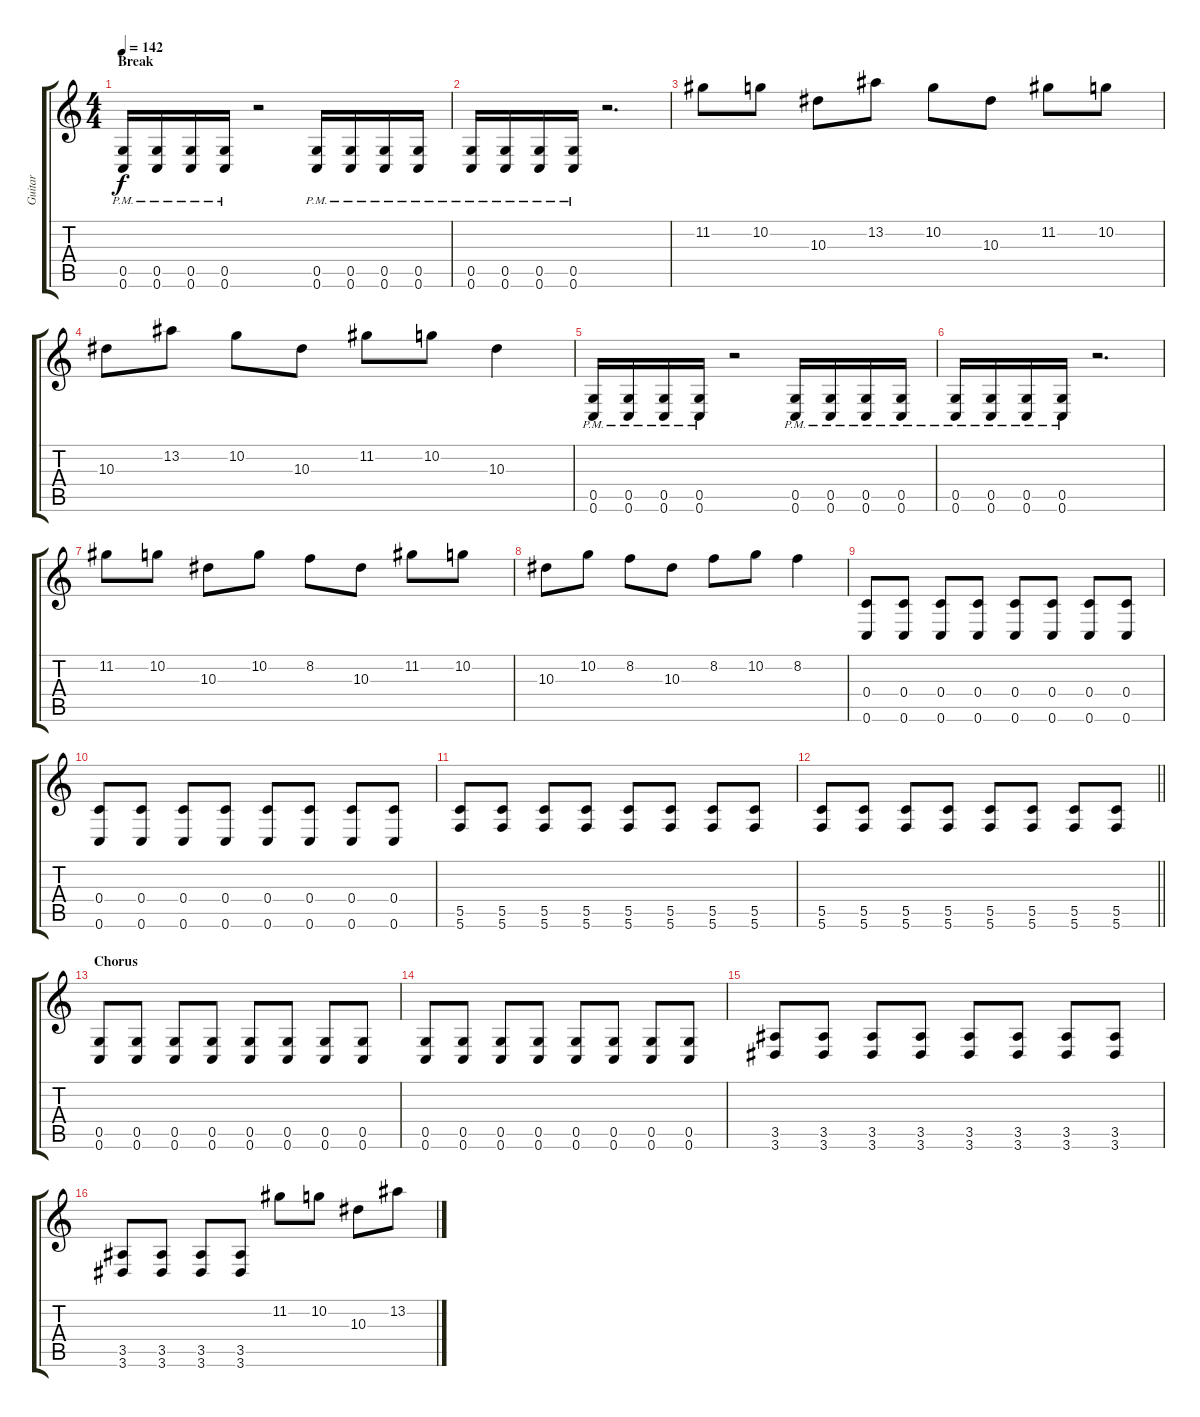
\track ("Guitar" "Guitar") {instrument distortionguitar}
\staff {score tabs}
\tuning (D4 A3 F3 C3 G2 C2) {hide}
\ts (4 4)
\section ("" "Break")
\tempo 142
\clef g2
\ks c
(0.5 0.6{pm}).16{dy f} (0.5 0.6{pm}).16 (0.5 0.6{pm}).16 (0.5 0.6{pm}).16 r.2 (0.5 0.6{pm}).16 (0.5 0.6{pm}).16 (0.5 0.6{pm}).16 (0.5 0.6{pm}).16 |
(0.5 0.6{pm}).16 (0.5 0.6{pm}).16 (0.5 0.6{pm}).16 (0.5 0.6{pm}).16 r.2{d} |
11.2.8 10.2.8 10.3.8 13.2.8 10.2.8 10.3.8 11.2.8 10.2.8 |
10.3.8 13.2.8 10.2.8 10.3.8 11.2.8 10.2.8 10.3.4 |
(0.5 0.6{pm}).16 (0.5 0.6{pm}).16 (0.5 0.6{pm}).16 (0.5 0.6{pm}).16 r.2 (0.5 0.6{pm}).16 (0.5 0.6{pm}).16 (0.5 0.6{pm}).16 (0.5 0.6{pm}).16 |
(0.5 0.6{pm}).16 (0.5 0.6{pm}).16 (0.5 0.6{pm}).16 (0.5 0.6{pm}).16 r.2{d} |
11.2.8 10.2.8 10.3.8 10.2.8 8.2.8 10.3.8 11.2.8 10.2.8 |
10.3.8 10.2.8 8.2.8 10.3.8 8.2.8 10.2.8 8.2.4 |
(0.4 0.6).8 (0.4 0.6).8 (0.4 0.6).8 (0.4 0.6).8 (0.4 0.6).8 (0.4 0.6).8 (0.4 0.6).8 (0.4 0.6).8 |
(0.4 0.6).8 (0.4 0.6).8 (0.4 0.6).8 (0.4 0.6).8 (0.4 0.6).8 (0.4 0.6).8 (0.4 0.6).8 (0.4 0.6).8 |
(5.5 5.6).8{instrument overdrivenguitar} (5.5 5.6).8 (5.5 5.6).8 (5.5 5.6).8 (5.5 5.6).8 (5.5 5.6).8 (5.5 5.6).8 (5.5 5.6).8 |
\barLineRight lightlight
(5.5 5.6).8 (5.5 5.6).8 (5.5 5.6).8 (5.5 5.6).8 (5.5 5.6).8 (5.5 5.6).8 (5.5 5.6).8 (5.5 5.6).8 |
\section ("" "Chorus")
(0.5 0.6).8{instrument distortionguitar} (0.5 0.6).8 (0.5 0.6).8 (0.5 0.6).8 (0.5 0.6).8 (0.5 0.6).8 (0.5 0.6).8 (0.5 0.6).8 |
(0.5 0.6).8 (0.5 0.6).8 (0.5 0.6).8 (0.5 0.6).8 (0.5 0.6).8 (0.5 0.6).8 (0.5 0.6).8 (0.5 0.6).8 |
(3.5 3.6).8 (3.5 3.6).8 (3.5 3.6).8 (3.5 3.6).8 (3.5 3.6).8 (3.5 3.6).8 (3.5 3.6).8 (3.5 3.6).8 |
(3.5 3.6).8 (3.5 3.6).8 (3.5 3.6).8 (3.5 3.6).8 11.2.8 10.2.8 10.3.8 13.2.8
